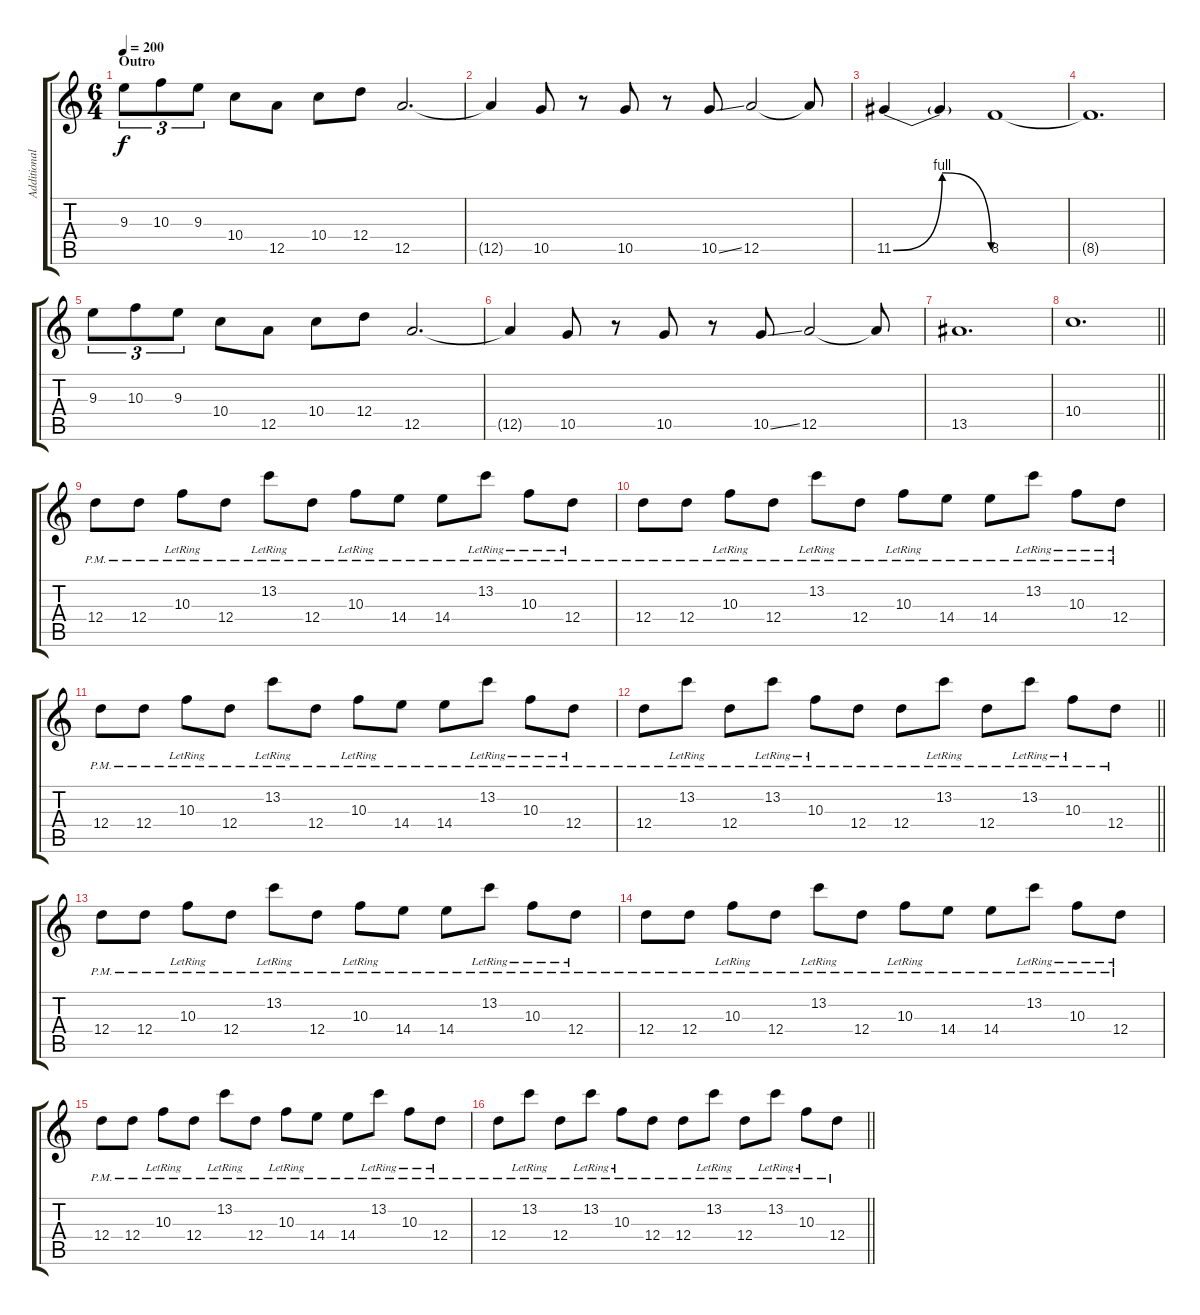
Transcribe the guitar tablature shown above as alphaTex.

\track ("Additional Guitar" "Additional") {instrument overdrivenguitar}
\staff {score tabs}
\tuning (E4 B3 G3 D3 A2 D2) {hide}
\ts (6 4)
\section ("" "Outro")
\tempo 200
\clef g2
\ks c
9.3.8{tu (3 2) dy f} 10.3.8{tu (3 2)} 9.3.8{tu (3 2)} 10.4.8 12.5.8 10.4.8 12.4.8 12.5.2{d} |
12.5{t}.4 10.5.8 r.8 10.5.8 r.8 10.5{ss}.8 12.5.2 12.5{t}.8 |
11.5{be (bendrelease 0 0 8 4 36 4 60 0)}.4 11.5{t}.4 8.5.1 |
8.5{t}.1{d} |
9.3.8{tu (3 2)} 10.3.8{tu (3 2)} 9.3.8{tu (3 2)} 10.4.8 12.5.8 10.4.8 12.4.8 12.5.2{d} |
12.5{t}.4 10.5.8 r.8 10.5.8 r.8 10.5{ss}.8 12.5.2 12.5{t}.8 |
13.5.1{d} |
\barLineRight lightlight
10.4.1{d} |
12.4{pm}.8{volume 10 instrument distortionguitar} 12.4{pm}.8 10.3{pm lr}.8 12.4{pm}.8 13.2{pm lr}.8 12.4{pm}.8 10.3{pm lr}.8 14.4{pm}.8 14.4{pm}.8 13.2{pm lr}.8 10.3{pm lr}.8 12.4{pm lr}.8 |
12.4{pm}.8 12.4{pm}.8 10.3{pm lr}.8 12.4{pm}.8 13.2{pm lr}.8 12.4{pm}.8 10.3{pm lr}.8 14.4{pm}.8 14.4{pm}.8 13.2{pm lr}.8 10.3{pm lr}.8 12.4{pm lr}.8 |
12.4{pm}.8 12.4{pm}.8 10.3{pm lr}.8 12.4{pm}.8 13.2{pm lr}.8 12.4{pm}.8 10.3{pm lr}.8 14.4{pm}.8 14.4{pm}.8 13.2{pm lr}.8 10.3{pm lr}.8 12.4{pm lr}.8 |
\barLineRight lightlight
12.4{pm}.8 13.2{pm lr}.8 12.4{pm}.8 13.2{pm lr}.8 10.3{pm lr}.8 12.4{pm}.8 12.4{pm}.8 13.2{pm lr}.8 12.4{pm}.8 13.2{pm lr}.8 10.3{pm lr}.8 12.4{pm}.8 |
12.4{pm}.8{volume 5 instrument distortionguitar} 12.4{pm}.8 10.3{pm lr}.8 12.4{pm}.8 13.2{pm lr}.8 12.4{pm}.8 10.3{pm lr}.8 14.4{pm}.8 14.4{pm}.8 13.2{pm lr}.8 10.3{pm lr}.8 12.4{pm lr}.8 |
12.4{pm}.8 12.4{pm}.8 10.3{pm lr}.8 12.4{pm}.8 13.2{pm lr}.8 12.4{pm}.8 10.3{pm lr}.8 14.4{pm}.8 14.4{pm}.8 13.2{pm lr}.8 10.3{pm lr}.8 12.4{pm lr}.8 |
12.4{pm}.8 12.4{pm}.8 10.3{pm lr}.8 12.4{pm}.8 13.2{pm lr}.8 12.4{pm}.8 10.3{pm lr}.8 14.4{pm}.8 14.4{pm}.8 13.2{pm lr}.8 10.3{pm lr}.8 12.4{pm lr}.8 |
\barLineRight lightlight
12.4{pm}.8{volume 0} 13.2{pm lr}.8 12.4{pm}.8 13.2{pm lr}.8 10.3{pm lr}.8 12.4{pm}.8 12.4{pm}.8 13.2{pm lr}.8 12.4{pm}.8 13.2{pm lr}.8 10.3{pm lr}.8 12.4{pm}.8
